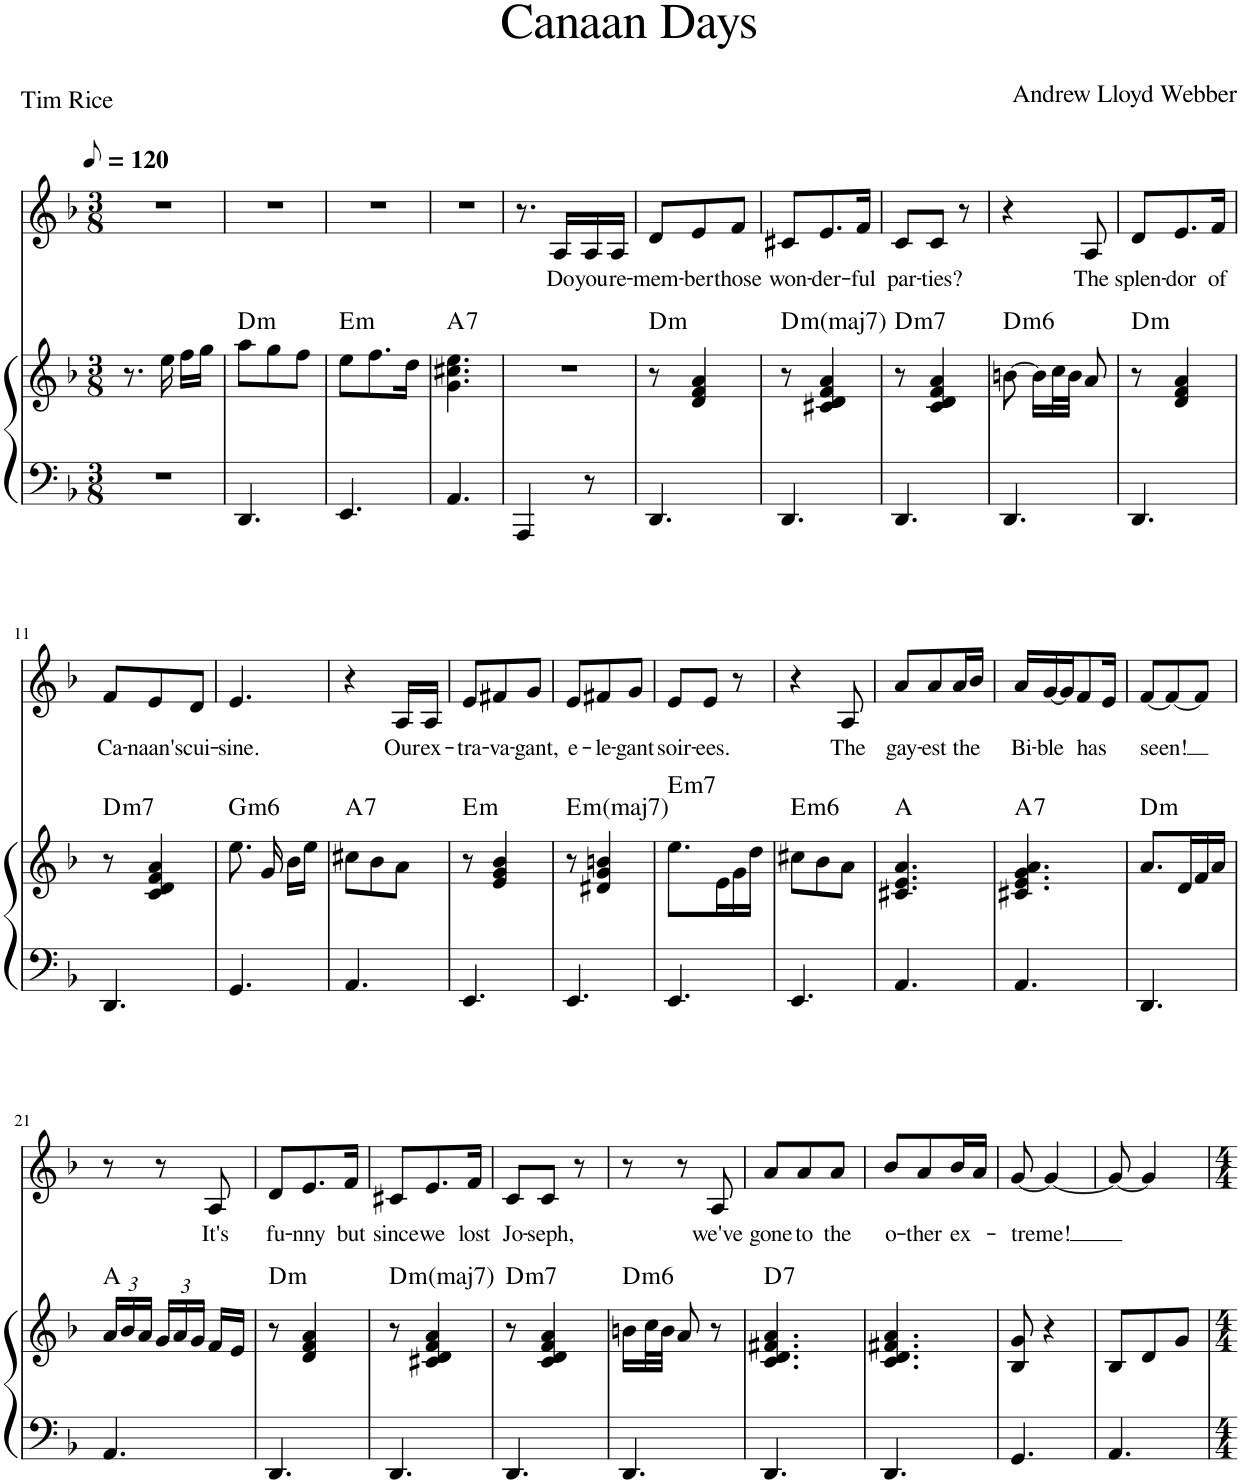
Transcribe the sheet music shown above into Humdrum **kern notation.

**kern	**kern	**harte	**kern	**text
*part2	*part2	*part2	*part1	*part1
*staff3	*staff2	*	*staff1	*staff1
*I"Piano	*	*	*I"Voice	*
*I'Pno	*	*	*	*
*clefF4	*clefG2	*	*clefG2	*
*k[b-]	*k[b-]	*	*k[b-]	*
*M3/8	*M3/8	*	*M3/8	*
=1	=1	=1	=1	=1
4.r	8.r	.	4.r	.
.	16ee\	.	.	.
.	16ff\LL	.	.	.
.	16gg\JJ	.	.	.
=2	=2	=2	=2	=2
*	*	*	*MM60	*
!	!	!LO:H:kt=m	!	!
4.DD/	8aa\L	D:min	4.r	.
.	8gg\	.	.	.
.	8ff\J	.	.	.
=3	=3	=3	=3	=3
!	!	!LO:H:kt=m	!	!
4.EE/	8ee\L	E:min	4.r	.
.	8.ff\	.	.	.
.	16dd\Jk	.	.	.
=4	=4	=4	=4	=4
!	!	!LO:H:kt=7	!	!
4.AA/	4.g\ 4.cc#X\ 4.ee\	A:7	4.r	.
=5	=5	=5	=5	=5
4AAA/	4.r	.	8.r	.
!	!	!	!	!LO:LY:b
.	.	.	16A/LL	Do
!	!	!	!	!LO:LY:b
8r	.	.	16A/	you
!	!	!	!	!LO:LY:b
.	.	.	16A/JJ	re-
=6	=6	=6	=6	=6
!	!	!LO:H:kt=m	!	!LO:LY:b
4.DD/	8r	D:min	8d/L	mem-
!	!	!	!	!LO:LY:b
.	4d/ 4f/ 4a/	.	8e/	-ber
!	!	!	!	!LO:LY:b
.	.	.	8f/J	those
=7	=7	=7	=7	=7
!	!	!LO:H:kt=mmaj7	!	!LO:LY:b
4.DD/	8r	D:minmaj7	8c#X/L	won-
!	!	!	!	!LO:LY:b
.	4c#X/ 4d/ 4f/ 4a/	.	8.e/	-der-
!	!	!	!	!LO:LY:b
.	.	.	16f/Jk	-ful
=8	=8	=8	=8	=8
!	!	!LO:H:kt=m7	!	!LO:LY:b
4.DD/	8r	D:min7	8c/L	par-
!	!	!	!	!LO:LY:b
.	4c/ 4d/ 4f/ 4a/	.	8c/J	-ties?
.	.	.	8r	.
=9	=9	=9	=9	=9
!	!	!LO:H:kt=m6	!	!
4.DD/	[8bn\	D:min6	4r	.
.	16b\LL]	.	.	.
.	32cc\L	.	.	.
.	32b\JJJ	.	.	.
!	!	!	!	!LO:LY:b
.	8a/	.	8A/	The
=10	=10	=10	=10	=10
!	!	!LO:H:kt=m	!	!LO:LY:b
4.DD/	8r	D:min	8d/L	splen-
!	!	!	!	!LO:LY:b
.	4d/ 4f/ 4a/	.	8.e/	-dor
!	!	!	!	!LO:LY:b
.	.	.	16f/Jk	of
!!LO:LB:g=z
=11	=11	=11	=11	=11
!	!	!LO:H:kt=m7	!	!LO:LY:b
4.DD/	8r	D:min7	8f/L	Ca-
!	!	!	!	!LO:LY:b
.	4c/ 4d/ 4f/ 4a/	.	8e/	-naan's
!	!	!	!	!LO:LY:b
.	.	.	8d/J	cui-
=12	=12	=12	=12	=12
!	!	!LO:H:kt=m6	!	!LO:LY:b
4.GG/	8.ee\	G:min6	4.e/	-sine.
.	16g/	.	.	.
.	16b-\LL	.	.	.
.	16ee\JJ	.	.	.
=13	=13	=13	=13	=13
!	!	!LO:H:kt=7	!	!
4.AA/	8cc#X\L	A:7	4r	.
.	8b-\	.	.	.
!	!	!	!	!LO:LY:b
.	8a\J	.	16A/LL	Our
!	!	!	!	!LO:LY:b
.	.	.	16A/JJ	ex-
=14	=14	=14	=14	=14
!	!	!LO:H:kt=m	!	!LO:LY:b
4.EE/	8r	E:min	8e/L	-tra-
!	!	!	!	!LO:LY:b
.	4e/ 4g/ 4b-/	.	8f#X/	-va-
!	!	!	!	!LO:LY:b
.	.	.	8g/J	-gant,
=15	=15	=15	=15	=15
!	!	!LO:H:kt=mmaj7	!	!LO:LY:b
4.EE/	8r	E:minmaj7	8e/L	e-
!	!	!	!	!LO:LY:b
.	4d#X/ 4g/ 4bn/	.	8f#X/	-le-
!	!	!	!	!LO:LY:b
.	.	.	8g/J	-gant
=16	=16	=16	=16	=16
!	!	!LO:H:kt=m7	!	!LO:LY:b
4.EE/	8.ee\L	E:min7	8e/L	soir-
!	!	!	!	!LO:LY:b
.	.	.	8e/J	-ees.
.	16e\L	.	.	.
.	16g\	.	8r	.
.	16dd\JJ	.	.	.
=17	=17	=17	=17	=17
!	!	!LO:H:kt=m6	!	!
4.EE/	8cc#X\L	E:min6	4r	.
.	8b-\	.	.	.
!	!	!	!	!LO:LY:b
.	8a\J	.	8A/	The
=18	=18	=18	=18	=18
!	!	!	!	!LO:LY:b
4.AA/	4.c#X/ 4.e/ 4.a/	A:maj	8a/L	gay-
!	!	!	!	!LO:LY:b
.	.	.	8a/	-est
!	!	!	!	!LO:LY:b
.	.	.	16a/L	the
.	.	.	16b-/JJ	.
=19	=19	=19	=19	=19
!	!	!LO:H:kt=7	!	!LO:LY:b
4.AA/	4.c#X/ 4.e/ 4.g/ 4.a/	A:7	16a/LL	Bi-
!	!	!	!	!LO:LY:b
.	.	.	[16g/	-ble
.	.	.	16g/J]	.
!	!	!	!	!LO:LY:b
.	.	.	8f/	has
.	.	.	16e/Jk	.
=20	=20	=20	=20	=20
!	!	!LO:H:kt=m	!	!LO:LY:b
4.DD/	8.a/L	D:min	[8f/L	seen!
.	.	.	8f/_	.
.	16d/L	.	.	.
.	16f/	.	8f/J]	.
.	16a/JJ	.	.	.
!!LO:LB:g=z
=21	=21	=21	=21	=21
*	*Xbrackettup	*	*	*
4.AA/	24a/LL	A:maj	8r	.
.	24b-/	.	.	.
.	24a/JJ	.	.	.
.	24g/LL	.	8r	.
.	24a/	.	.	.
.	24g/JJ	.	.	.
!	!	!	!	!LO:LY:b
.	16f/LL	.	8A/	It's
.	16e/JJ	.	.	.
=22	=22	=22	=22	=22
!	!	!LO:H:kt=m	!	!LO:LY:b
4.DD/	8r	D:min	8d/L	fu-
!	!	!	!	!LO:LY:b
.	4d/ 4f/ 4a/	.	8.e/	-nny
!	!	!	!	!LO:LY:b
.	.	.	16f/Jk	but
=23	=23	=23	=23	=23
!	!	!LO:H:kt=mmaj7	!	!LO:LY:b
4.DD/	8r	D:minmaj7	8c#X/L	since
!	!	!	!	!LO:LY:b
.	4c#X/ 4d/ 4f/ 4a/	.	8.e/	we
!	!	!	!	!LO:LY:b
.	.	.	16f/Jk	lost
=24	=24	=24	=24	=24
!	!	!LO:H:kt=m7	!	!LO:LY:b
4.DD/	8r	D:min7	8c/L	Jo-
!	!	!	!	!LO:LY:b
.	4c/ 4d/ 4f/ 4a/	.	8c/J	-seph,
.	.	.	8r	.
=25	=25	=25	=25	=25
!	!	!LO:H:kt=m6	!	!
4.DD/	16bn\LL	D:min6	8r	.
.	32cc\L	.	.	.
.	32b\JJJ	.	.	.
.	8a/	.	8r	.
!	!	!	!	!LO:LY:b
.	8r	.	8A/	we've
=26	=26	=26	=26	=26
!	!	!LO:H:kt=7	!	!LO:LY:b
4.DD/	4.c/ 4.d/ 4.f#X/ 4.a/	D:7	8a/L	gone
!	!	!	!	!LO:LY:b
.	.	.	8a/	to
!	!	!	!	!LO:LY:b
.	.	.	8a/J	the
=27	=27	=27	=27	=27
!	!	!	!	!LO:LY:b
4.DD/	4.c/ 4.d/ 4.f#X/ 4.a/	.	8b-/L	o-
!	!	!	!	!LO:LY:b
.	.	.	8a/	-ther
!	!	!	!	!LO:LY:b
.	.	.	16b-/L	-ex-
.	.	.	16a/JJ	.
=28	=28	=28	=28	=28
!	!	!	!	!LO:LY:b
4.GG/	8B-/ 8g/	.	[8g/	-treme!
.	4r	.	4g/_	.
=29	=29	=29	=29	=29
4.AA/	8B-/L	.	8g/_	.
.	8d/	.	4g/]	.
.	8g/J	.	.	.
=	=	=	=	=
*-	*-	*-	*-	*-
